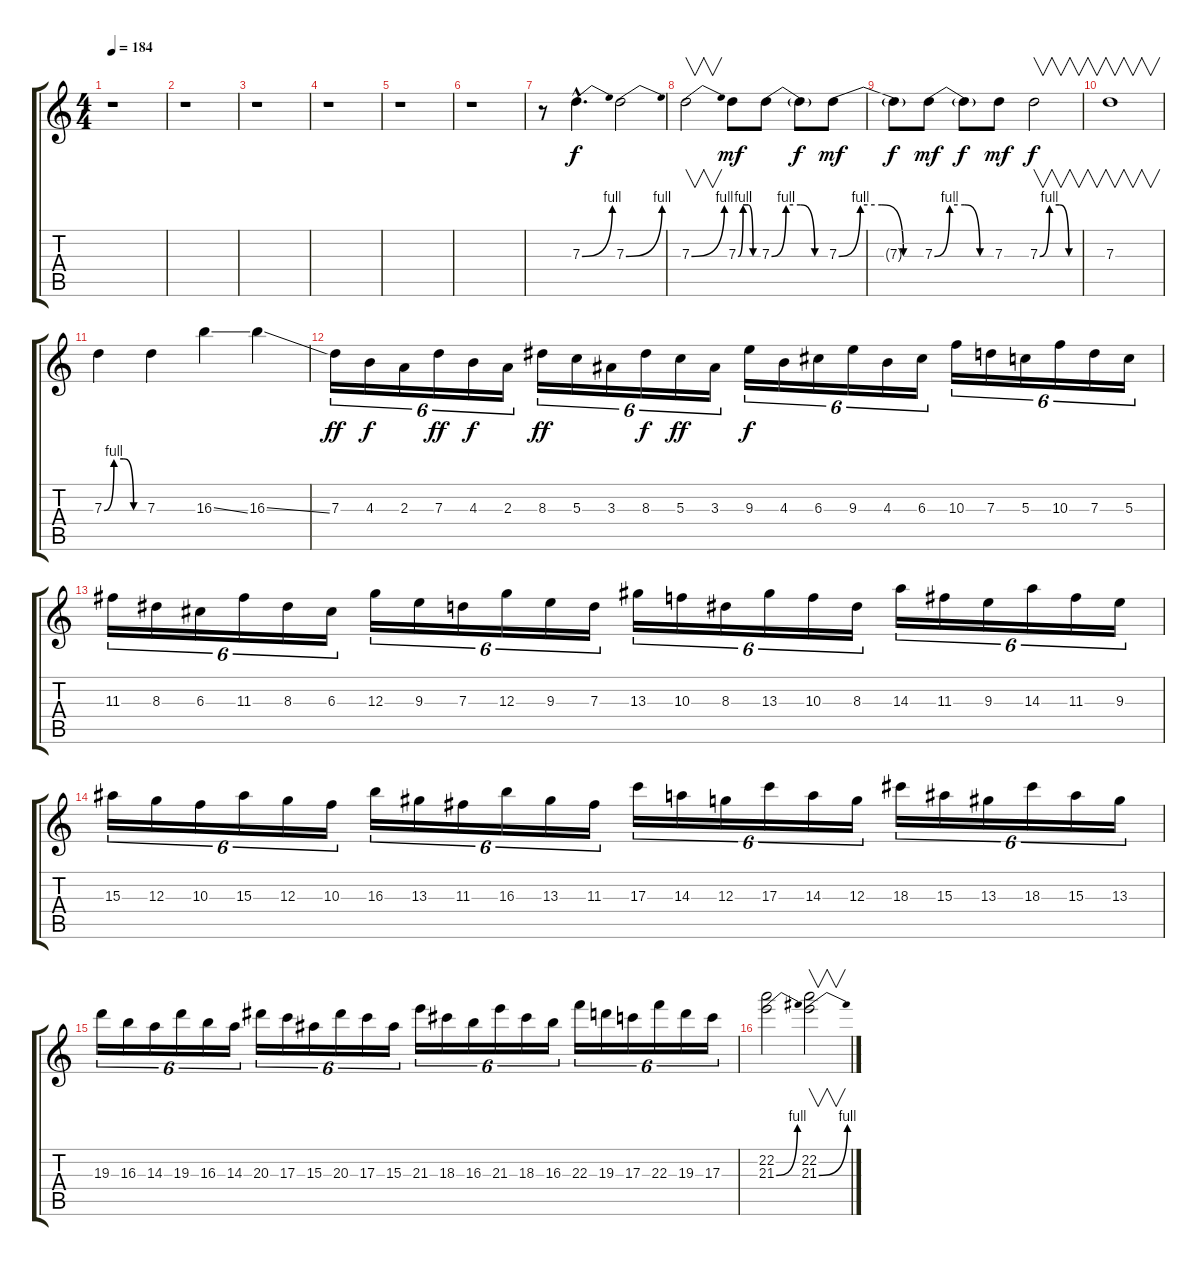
\track "" {instrument distortionguitar}
\staff {score tabs}
\tuning (E4 B3 G3 D3 A2 E2) {hide}
\ts (4 4)
\tempo 184
\clef g2
\ks c
r.1{dy ff} |
r.1 |
r.1 |
r.1 |
r.1 |
r.1 |
r.8 7.3{be (bend 0 0 60 4) hac}.4{d dy f} 7.3{be (bend 0 0 60 4)}.2 |
7.3{be (bend 0 0 60 4)}.2{v} 7.3{be (custom 0 0 15 4 30 4 45 0 60 0)}.8{dy mf} 7.3{be (custom 0 0 15 4 30 4 45 0 60 0)}.8 7.3{t}.8{dy f} 7.3{be (custom 0 0 15 4 30 4 45 0 60 0)}.8{dy mf} |
7.3{t}.8{dy f} 7.3{be (custom 0 0 15 4 30 4 45 0 60 0)}.8{dy mf} 7.3{t}.8{dy f} 7.3.8{dy mf} 7.3{be (custom 0 0 15 4 30 4 45 0 60 0)}.2{v dy f} |
7.3.1{v} |
7.3{be (custom 0 0 15 4 30 4 45 0 60 0)}.4 7.3.4 16.3{ss}.4 16.3{ss}.4 |
7.3.16{tu (6 4) dy ff} 4.3.16{tu (6 4) dy f} 2.3.16{tu (6 4)} 7.3.16{tu (6 4) dy ff} 4.3.16{tu (6 4) dy f} 2.3.16{tu (6 4)} 8.3.16{tu (6 4) dy ff} 5.3.16{tu (6 4)} 3.3.16{tu (6 4)} 8.3.16{tu (6 4) dy f} 5.3.16{tu (6 4) dy ff} 3.3.16{tu (6 4)} 9.3.16{tu (6 4) dy f} 4.3.16{tu (6 4)} 6.3.16{tu (6 4)} 9.3.16{tu (6 4)} 4.3.16{tu (6 4)} 6.3.16{tu (6 4)} 10.3.16{tu (6 4)} 7.3.16{tu (6 4)} 5.3.16{tu (6 4)} 10.3.16{tu (6 4)} 7.3.16{tu (6 4)} 5.3.16{tu (6 4)} |
11.3.16{tu (6 4)} 8.3.16{tu (6 4)} 6.3.16{tu (6 4)} 11.3.16{tu (6 4)} 8.3.16{tu (6 4)} 6.3.16{tu (6 4)} 12.3.16{tu (6 4)} 9.3.16{tu (6 4)} 7.3.16{tu (6 4)} 12.3.16{tu (6 4)} 9.3.16{tu (6 4)} 7.3.16{tu (6 4)} 13.3.16{tu (6 4)} 10.3.16{tu (6 4)} 8.3.16{tu (6 4)} 13.3.16{tu (6 4)} 10.3.16{tu (6 4)} 8.3.16{tu (6 4)} 14.3.16{tu (6 4)} 11.3.16{tu (6 4)} 9.3.16{tu (6 4)} 14.3.16{tu (6 4)} 11.3.16{tu (6 4)} 9.3.16{tu (6 4)} |
15.3.16{tu (6 4)} 12.3.16{tu (6 4)} 10.3.16{tu (6 4)} 15.3.16{tu (6 4)} 12.3.16{tu (6 4)} 10.3.16{tu (6 4)} 16.3.16{tu (6 4)} 13.3.16{tu (6 4)} 11.3.16{tu (6 4)} 16.3.16{tu (6 4)} 13.3.16{tu (6 4)} 11.3.16{tu (6 4)} 17.3.16{tu (6 4)} 14.3.16{tu (6 4)} 12.3.16{tu (6 4)} 17.3.16{tu (6 4)} 14.3.16{tu (6 4)} 12.3.16{tu (6 4)} 18.3.16{tu (6 4)} 15.3.16{tu (6 4)} 13.3.16{tu (6 4)} 18.3.16{tu (6 4)} 15.3.16{tu (6 4)} 13.3.16{tu (6 4)} |
19.3.16{tu (6 4)} 16.3.16{tu (6 4)} 14.3.16{tu (6 4)} 19.3.16{tu (6 4)} 16.3.16{tu (6 4)} 14.3.16{tu (6 4)} 20.3.16{tu (6 4)} 17.3.16{tu (6 4)} 15.3.16{tu (6 4)} 20.3.16{tu (6 4)} 17.3.16{tu (6 4)} 15.3.16{tu (6 4)} 21.3.16{tu (6 4)} 18.3.16{tu (6 4)} 16.3.16{tu (6 4)} 21.3.16{tu (6 4)} 18.3.16{tu (6 4)} 16.3.16{tu (6 4)} 22.3.16{tu (6 4)} 19.3.16{tu (6 4)} 17.3.16{tu (6 4)} 22.3.16{tu (6 4)} 19.3.16{tu (6 4)} 17.3.16{tu (6 4)} |
(22.2 21.3{be (bend 0 0 60 4)}).2 (22.2 21.3{be (bend 0 0 60 4)}).2{v}
